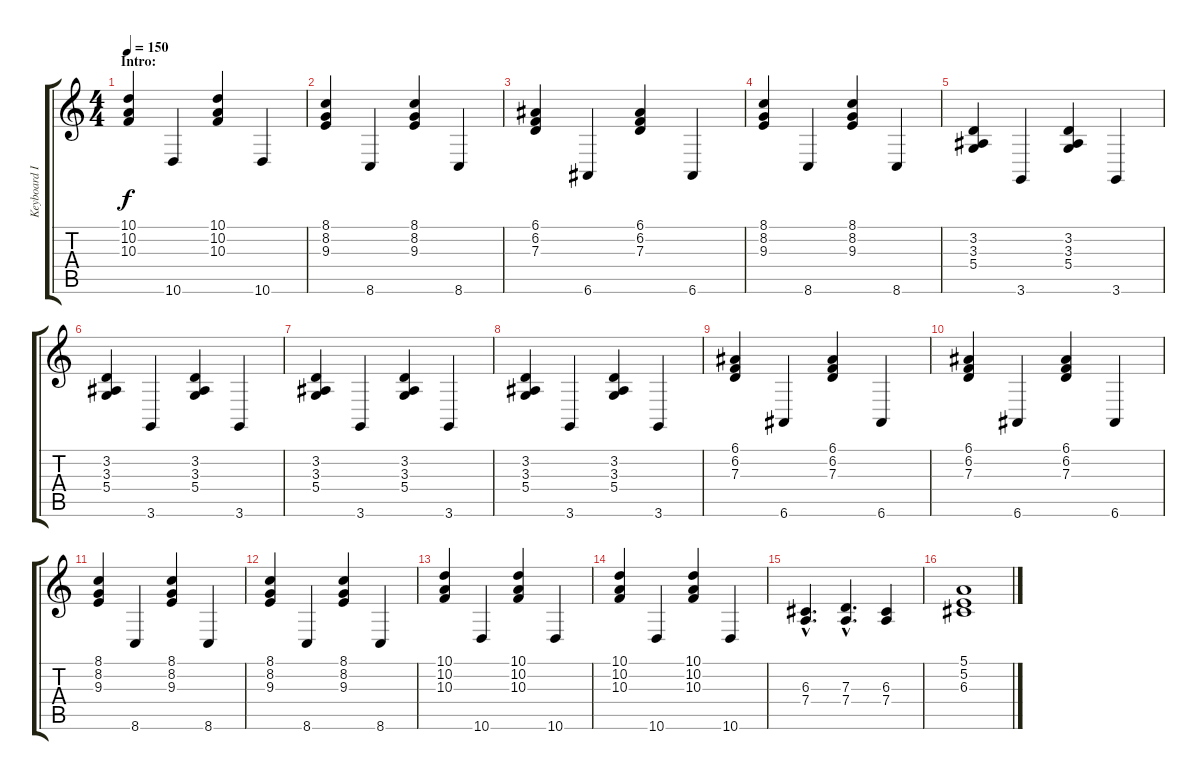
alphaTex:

\track ("Keyboard I (Rhythm)" "Keyboard I") {instrument acousticgrandpiano}
\staff {score tabs}
\tuning (E4 B3 G3 D3 A2 E2) {hide}
\ts (4 4)
\section ("" "Intro:")
\tempo 150
\clef g2
\ks c
(10.1 10.2 10.3).4{dy f instrument acousticgrandpiano} 10.6.4 (10.1 10.2 10.3).4 10.6.4 |
(8.1 8.2 9.3).4 8.6.4 (8.1 8.2 9.3).4 8.6.4 |
(6.1 6.2 7.3).4 6.6.4 (6.1 6.2 7.3).4 6.6.4 |
(8.1 8.2 9.3).4 8.6.4 (8.1 8.2 9.3).4 8.6.4 |
(3.2 3.3 5.4).4 3.6.4 (3.2 3.3 5.4).4 3.6.4 |
(3.2 3.3 5.4).4 3.6.4 (3.2 3.3 5.4).4 3.6.4 |
(3.2 3.3 5.4).4 3.6.4 (3.2 3.3 5.4).4 3.6.4 |
(3.2 3.3 5.4).4 3.6.4 (3.2 3.3 5.4).4 3.6.4 |
(6.1 6.2 7.3).4 6.6.4 (6.1 6.2 7.3).4 6.6.4 |
(6.1 6.2 7.3).4 6.6.4 (6.1 6.2 7.3).4 6.6.4 |
(8.1 8.2 9.3).4 8.6.4 (8.1 8.2 9.3).4 8.6.4 |
(8.1 8.2 9.3).4 8.6.4 (8.1 8.2 9.3).4 8.6.4 |
(10.1 10.2 10.3).4 10.6.4 (10.1 10.2 10.3).4 10.6.4 |
(10.1 10.2 10.3).4 10.6.4 (10.1 10.2 10.3).4 10.6.4 |
(6.3{hac} 7.4{hac}).4{d} (7.3{hac} 7.4{hac}).4{d} (6.3 7.4).4 |
(5.1 5.2 6.3).1
